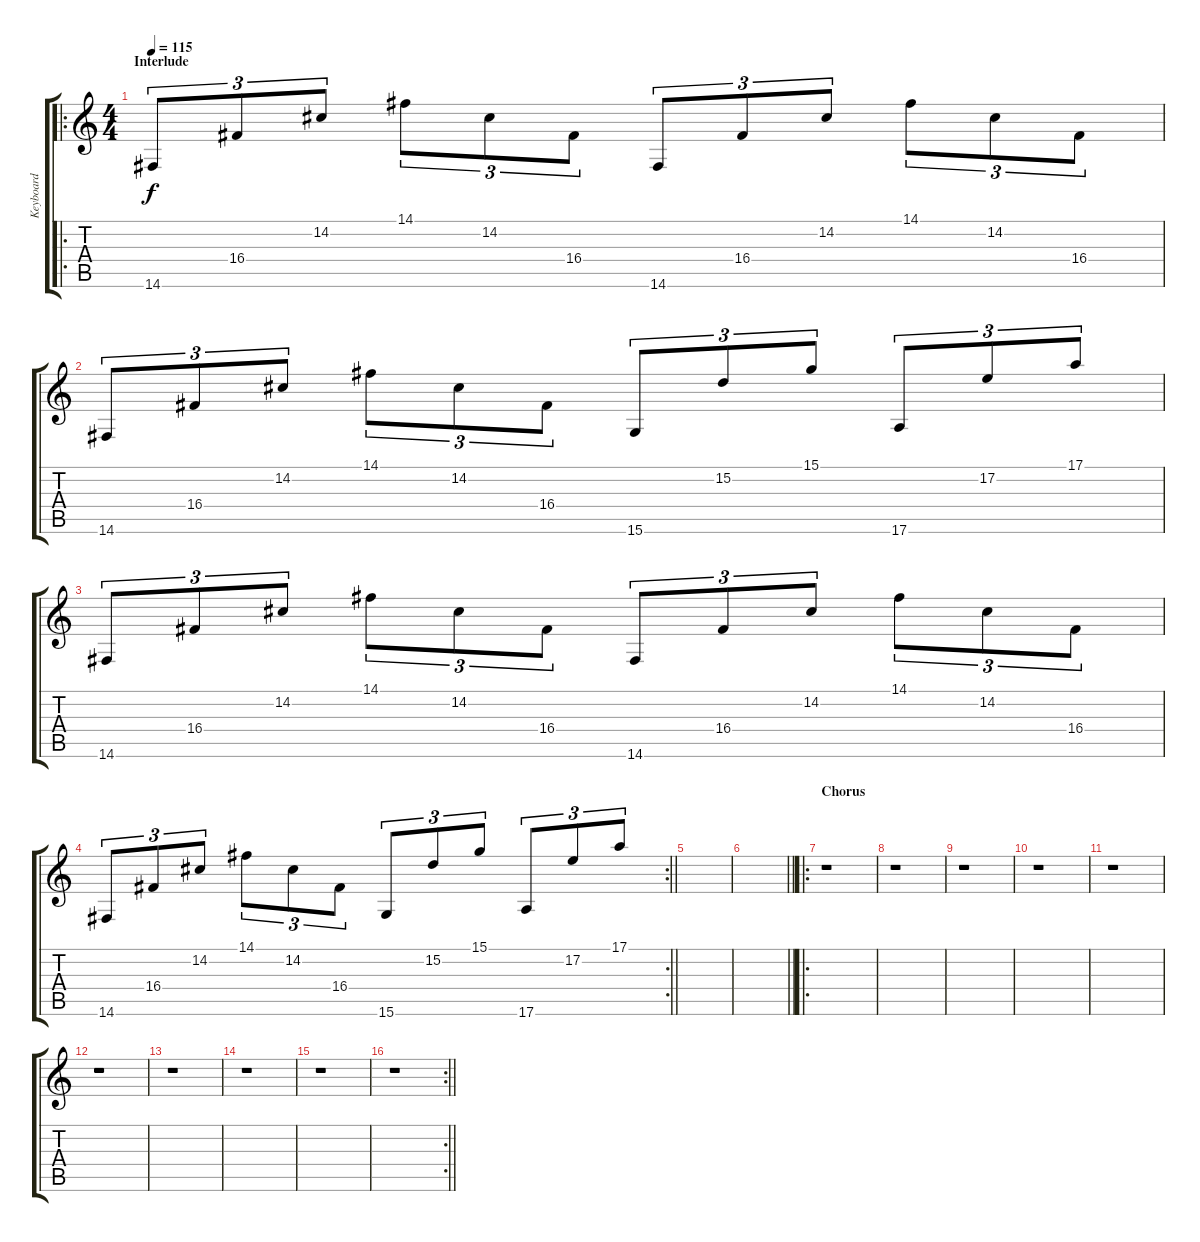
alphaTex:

\track ("Keyboard" "Keyboard") {instrument orchestralharp}
\staff {score tabs}
\tuning (E4 B3 G3 D3 A2 E2) {hide}
\ro
\ts (4 4)
\section ("" "Interlude")
\tempo 115
\clef g2
\ks c
14.6.8{tu (3 2) dy f} 16.4.8{tu (3 2)} 14.2.8{tu (3 2)} 14.1.8{tu (3 2)} 14.2.8{tu (3 2)} 16.4.8{tu (3 2)} 14.6.8{tu (3 2)} 16.4.8{tu (3 2)} 14.2.8{tu (3 2)} 14.1.8{tu (3 2)} 14.2.8{tu (3 2)} 16.4.8{tu (3 2)} |
14.6.8{tu (3 2)} 16.4.8{tu (3 2)} 14.2.8{tu (3 2)} 14.1.8{tu (3 2)} 14.2.8{tu (3 2)} 16.4.8{tu (3 2)} 15.6.8{tu (3 2)} 15.2.8{tu (3 2)} 15.1.8{tu (3 2)} 17.6.8{tu (3 2)} 17.2.8{tu (3 2)} 17.1.8{tu (3 2)} |
14.6.8{tu (3 2)} 16.4.8{tu (3 2)} 14.2.8{tu (3 2)} 14.1.8{tu (3 2)} 14.2.8{tu (3 2)} 16.4.8{tu (3 2)} 14.6.8{tu (3 2)} 16.4.8{tu (3 2)} 14.2.8{tu (3 2)} 14.1.8{tu (3 2)} 14.2.8{tu (3 2)} 16.4.8{tu (3 2)} |
\rc 2
\barLineRight lightlight
14.6.8{tu (3 2)} 16.4.8{tu (3 2)} 14.2.8{tu (3 2)} 14.1.8{tu (3 2)} 14.2.8{tu (3 2)} 16.4.8{tu (3 2)} 15.6.8{tu (3 2)} 15.2.8{tu (3 2)} 15.1.8{tu (3 2)} 17.6.8{tu (3 2)} 17.2.8{tu (3 2)} 17.1.8{tu (3 2)} |
|
\barLineRight lightlight
|
\ro
\section ("" "Chorus")
r.1 |
r.1 |
r.1 |
r.1 |
r.1 |
r.1 |
r.1 |
r.1 |
r.1 |
\rc 2
\barLineRight lightlight
r.1
